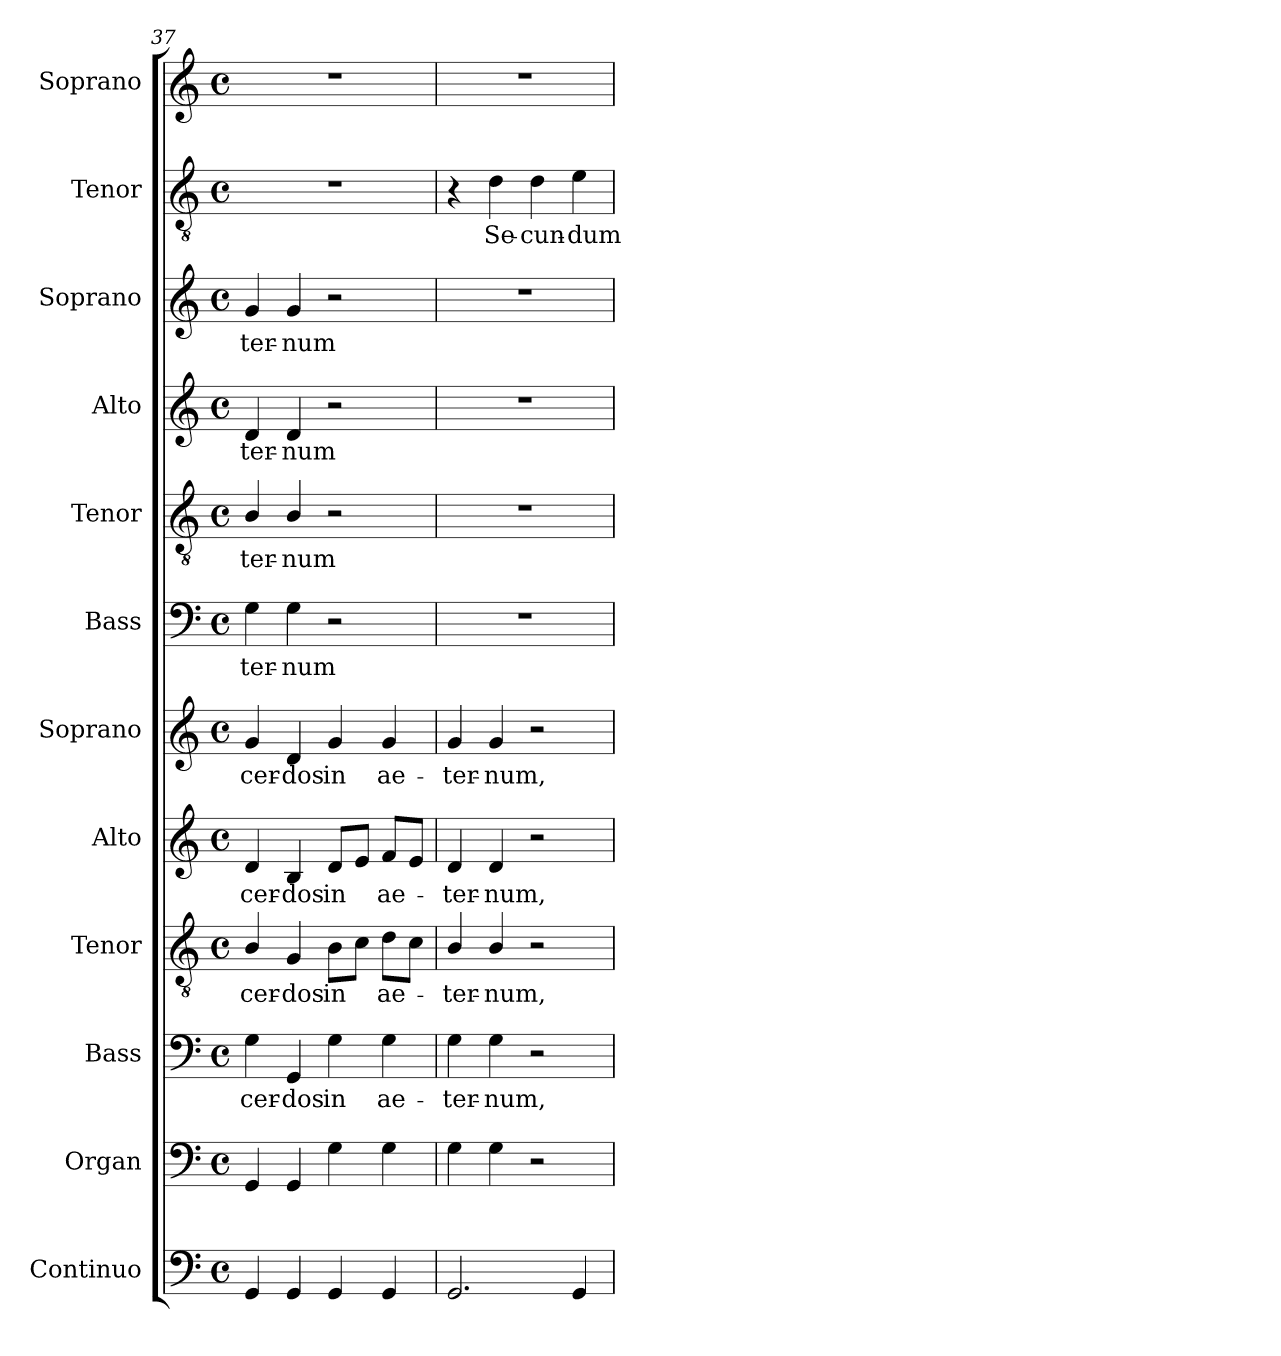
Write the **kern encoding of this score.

**kern	**kern	**kern	**text	**kern	**text	**kern	**text	**kern	**text	**kern	**text	**kern	**text	**kern	**text	**kern	**text	**kern	**text	**kern
*part12	*part11	*part10	*part10	*part9	*part9	*part8	*part8	*part7	*part7	*part6	*part6	*part5	*part5	*part4	*part4	*part3	*part3	*part2	*part2	*part1
*staff12	*staff11	*staff10	*staff10	*staff9	*staff9	*staff8	*staff8	*staff7	*staff7	*staff6	*staff6	*staff5	*staff5	*staff4	*staff4	*staff3	*staff3	*staff2	*staff2	*staff1
*I"Continuo	*I"Organ	*I"Bass	*	*I"Tenor	*	*I"Alto	*	*I"Soprano	*	*I"Bass	*	*I"Tenor	*	*I"Alto	*	*I"Soprano	*	*I"Tenor	*	*I"Soprano
*I'Cont.	*I'Org.	*I'B.	*	*I'T.	*	*I'A.	*	*I'S.	*	*I'B.	*	*I'T.	*	*I'A.	*	*I'S.	*	*I'T.	*	*I'S.
*clefF4	*clefF4	*clefF4	*	*clefGv2	*	*clefG2	*	*clefG2	*	*clefF4	*	*clefGv2	*	*clefG2	*	*clefG2	*	*clefGv2	*	*clefG2
*	*	*	*	*ITrd7c12	*	*	*	*	*	*	*	*ITrd7c12	*	*	*	*	*	*ITrd7c12	*	*
*k[]	*k[]	*k[]	*	*k[]	*	*k[]	*	*k[]	*	*k[]	*	*k[]	*	*k[]	*	*k[]	*	*k[]	*	*k[]
*C:	*C:	*C:	*	*C:	*	*C:	*	*C:	*	*C:	*	*C:	*	*C:	*	*C:	*	*C:	*	*C:
*M4/4	*M4/4	*M4/4	*	*M4/4	*	*M4/4	*	*M4/4	*	*M4/4	*	*M4/4	*	*M4/4	*	*M4/4	*	*M4/4	*	*M4/4
*met(c)	*met(c)	*met(c)	*	*met(c)	*	*met(c)	*	*met(c)	*	*met(c)	*	*met(c)	*	*met(c)	*	*met(c)	*	*met(c)	*	*met(c)
=37	=37	=37	=37	=37	=37	=37	=37	=37	=37	=37	=37	=37	=37	=37	=37	=37	=37	=37	=37	=37
!	!	!	!LO:LY:b:color=#000000	!	!	!	!	!	!	!	!	!	!	!	!	!	!	!	!	!
!	!	!	!	!	!LO:LY:b:color=#000000	!	!	!	!	!	!	!	!	!	!	!	!	!	!	!
!	!	!	!	!	!	!	!LO:LY:b:color=#000000	!	!	!	!	!	!	!	!	!	!	!	!	!
!	!	!	!	!	!	!	!	!	!LO:LY:b:color=#000000	!	!	!	!	!	!	!	!	!	!	!
!	!	!	!	!	!	!	!	!	!	!	!LO:LY:b:color=#000000	!	!	!	!	!	!	!	!	!
!	!	!	!	!	!	!	!	!	!	!	!	!	!LO:LY:b:color=#000000	!	!	!	!	!	!	!
!	!	!	!	!	!	!	!	!	!	!	!	!	!	!	!LO:LY:b:color=#000000	!	!	!	!	!
!	!	!	!	!	!	!	!	!	!	!	!	!	!	!	!	!	!LO:LY:b:color=#000000	!	!	!
4GGi/	4GGi/	4Gi\	-cer-	4BBi/	-cer-	4di/	-cer-	4gi/	-cer-	4Gi\	-ter-	4BBi/	-ter-	4di/	-ter-	4gi/	-ter-	1r	.	1r
!	!	!	!LO:LY:b:color=#000000	!	!	!	!	!	!	!	!	!	!	!	!	!	!	!	!	!
!	!	!	!	!	!LO:LY:b:color=#000000	!	!	!	!	!	!	!	!	!	!	!	!	!	!	!
!	!	!	!	!	!	!	!LO:LY:b:color=#000000	!	!	!	!	!	!	!	!	!	!	!	!	!
!	!	!	!	!	!	!	!	!	!LO:LY:b:color=#000000	!	!	!	!	!	!	!	!	!	!	!
!	!	!	!	!	!	!	!	!	!	!	!LO:LY:b:color=#000000	!	!	!	!	!	!	!	!	!
!	!	!	!	!	!	!	!	!	!	!	!	!	!LO:LY:b:color=#000000	!	!	!	!	!	!	!
!	!	!	!	!	!	!	!	!	!	!	!	!	!	!	!LO:LY:b:color=#000000	!	!	!	!	!
!	!	!	!	!	!	!	!	!	!	!	!	!	!	!	!	!	!LO:LY:b:color=#000000	!	!	!
4GGi/	4GGi/	4GGi/	-dos	4GGi/	-dos	4Bi/	-dos	4di/	-dos	4Gi\	-num	4BBi/	-num	4di/	-num	4gi/	-num	.	.	.
!	!	!	!LO:LY:b:color=#000000	!	!	!	!	!	!	!	!	!	!	!	!	!	!	!	!	!
!	!	!	!	!	!LO:LY:b:color=#000000	!	!	!	!	!	!	!	!	!	!	!	!	!	!	!
!	!	!	!	!	!	!	!LO:LY:b:color=#000000	!	!	!	!	!	!	!	!	!	!	!	!	!
!	!	!	!	!	!	!	!	!	!LO:LY:b:color=#000000	!	!	!	!	!	!	!	!	!	!	!
4GGi/	4Gi\	4Gi\	in	8BBi\L	in	8di/L	in	4gi/	in	2r	.	2r	.	2r	.	2r	.	.	.	.
.	.	.	.	8Ci\J	.	8ei/J	.	.	.	.	.	.	.	.	.	.	.	.	.	.
!	!	!	!LO:LY:b:color=#000000	!	!	!	!	!	!	!	!	!	!	!	!	!	!	!	!	!
!	!	!	!	!	!LO:LY:b:color=#000000	!	!	!	!	!	!	!	!	!	!	!	!	!	!	!
!	!	!	!	!	!	!	!LO:LY:b:color=#000000	!	!	!	!	!	!	!	!	!	!	!	!	!
!	!	!	!	!	!	!	!	!	!LO:LY:b:color=#000000	!	!	!	!	!	!	!	!	!	!	!
4GGi/	4Gi\	4Gi\	ae-	8Di\L	ae-	8fi/L	ae-	4gi/	ae-	.	.	.	.	.	.	.	.	.	.	.
.	.	.	.	8Ci\J	.	8ei/J	.	.	.	.	.	.	.	.	.	.	.	.	.	.
=38	=38	=38	=38	=38	=38	=38	=38	=38	=38	=38	=38	=38	=38	=38	=38	=38	=38	=38	=38	=38
!	!	!	!LO:LY:b:color=#000000	!	!	!	!	!	!	!	!	!	!	!	!	!	!	!	!	!
!	!	!	!	!	!LO:LY:b:color=#000000	!	!	!	!	!	!	!	!	!	!	!	!	!	!	!
!	!	!	!	!	!	!	!LO:LY:b:color=#000000	!	!	!	!	!	!	!	!	!	!	!	!	!
!	!	!	!	!	!	!	!	!	!LO:LY:b:color=#000000	!	!	!	!	!	!	!	!	!	!	!
2.GGi/	4Gi\	4Gi\	-ter-	4BBi/	-ter-	4di/	-ter-	4gi/	-ter-	1r	.	1r	.	1r	.	1r	.	4r	.	1r
!	!	!	!LO:LY:b:color=#000000	!	!	!	!	!	!	!	!	!	!	!	!	!	!	!	!	!
!	!	!	!	!	!LO:LY:b:color=#000000	!	!	!	!	!	!	!	!	!	!	!	!	!	!	!
!	!	!	!	!	!	!	!LO:LY:b:color=#000000	!	!	!	!	!	!	!	!	!	!	!	!	!
!	!	!	!	!	!	!	!	!	!LO:LY:b:color=#000000	!	!	!	!	!	!	!	!	!	!	!
!	!	!	!	!	!	!	!	!	!	!	!	!	!	!	!	!	!	!	!LO:LY:b:color=#000000	!
.	4Gi\	4Gi\	-num,	4BBi/	-num,	4di/	-num,	4gi/	-num,	.	.	.	.	.	.	.	.	4Di\	Se-	.
!	!	!	!	!	!	!	!	!	!	!	!	!	!	!	!	!	!	!	!LO:LY:b:color=#000000	!
.	2r	2r	.	2r	.	2r	.	2r	.	.	.	.	.	.	.	.	.	4Di\	-cun-	.
!	!	!	!	!	!	!	!	!	!	!	!	!	!	!	!	!	!	!	!LO:LY:b:color=#000000	!
4GGi/	.	.	.	.	.	.	.	.	.	.	.	.	.	.	.	.	.	4Ei\	-dum	.
=	=	=	=	=	=	=	=	=	=	=	=	=	=	=	=	=	=	=	=	=
*-	*-	*-	*-	*-	*-	*-	*-	*-	*-	*-	*-	*-	*-	*-	*-	*-	*-	*-	*-	*-
